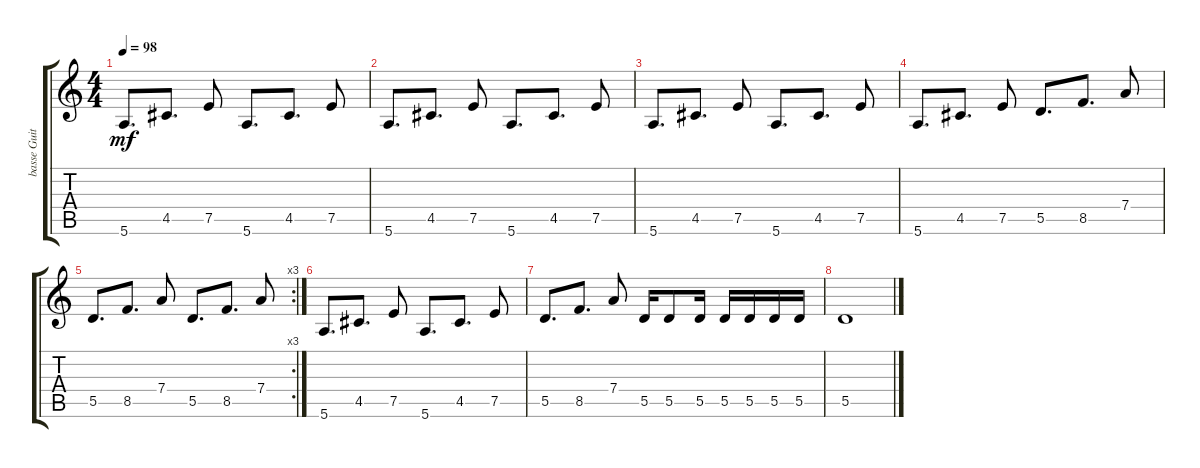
\track ("basse Guitar" "basse Guit") {instrument acousticguitarsteel}
\staff {score tabs}
\tuning (E4 B3 G3 D3 A2 E2) {hide}
\ts (4 4)
\tempo 98
\clef g2
\ks c
5.6.8{d dy mf} 4.5.8{d} 7.5.8 5.6.8{d} 4.5.8{d} 7.5.8 |
5.6.8{d} 4.5.8{d} 7.5.8 5.6.8{d} 4.5.8{d} 7.5.8 |
5.6.8{d} 4.5.8{d} 7.5.8 5.6.8{d} 4.5.8{d} 7.5.8 |
5.6.8{d} 4.5.8{d} 7.5.8 5.5.8{d} 8.5.8{d} 7.4.8 |
\rc 3
5.5.8{d} 8.5.8{d} 7.4.8 5.5.8{d} 8.5.8{d} 7.4.8 |
5.6.8{d} 4.5.8{d} 7.5.8 5.6.8{d} 4.5.8{d} 7.5.8 |
5.5.8{d} 8.5.8{d} 7.4.8 5.5.16 5.5.8 5.5.16 5.5.16 5.5.16 5.5.16 5.5.16 |
5.5.1
